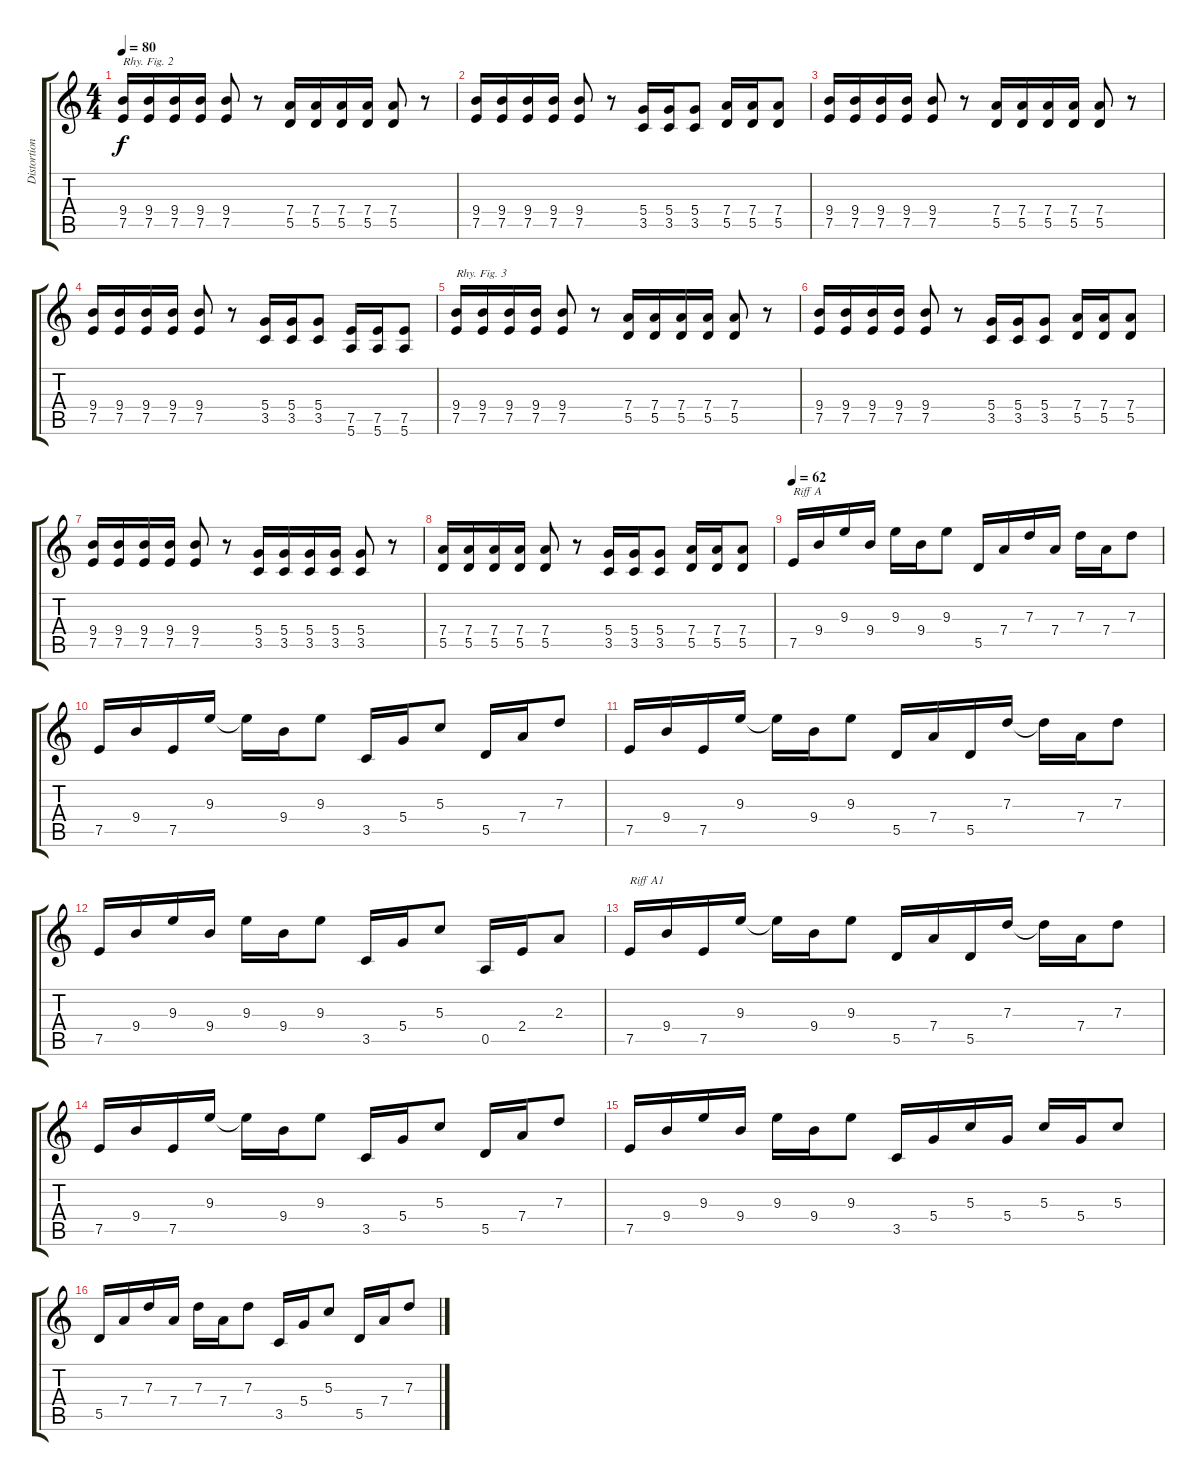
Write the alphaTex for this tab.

\track ("Distortion Guitar 3" "Distortion") {instrument distortionguitar}
\staff {score tabs}
\tuning (E4 B3 G3 D3 A2 E2) {hide}
\ts (4 4)
\tempo 80
\clef g2
\ks c
(9.4 7.5).16{txt "Rhy. Fig. 2" dy f} (9.4 7.5).16 (9.4 7.5).16 (9.4 7.5).16 (9.4 7.5).8 r.8 (7.4 5.5).16 (7.4 5.5).16 (7.4 5.5).16 (7.4 5.5).16 (7.4 5.5).8 r.8 |
(9.4 7.5).16 (9.4 7.5).16 (9.4 7.5).16 (9.4 7.5).16 (9.4 7.5).8 r.8 (5.4 3.5).16 (5.4 3.5).16 (5.4 3.5).8 (7.4 5.5).16 (7.4 5.5).16 (7.4 5.5).8 |
(9.4 7.5).16 (9.4 7.5).16 (9.4 7.5).16 (9.4 7.5).16 (9.4 7.5).8 r.8 (7.4 5.5).16 (7.4 5.5).16 (7.4 5.5).16 (7.4 5.5).16 (7.4 5.5).8 r.8 |
(9.4 7.5).16 (9.4 7.5).16 (9.4 7.5).16 (9.4 7.5).16 (9.4 7.5).8 r.8 (5.4 3.5).16 (5.4 3.5).16 (5.4 3.5).8 (7.5 5.6).16 (7.5 5.6).16 (7.5 5.6).8 |
(9.4 7.5).16{txt "Rhy. Fig. 3"} (9.4 7.5).16 (9.4 7.5).16 (9.4 7.5).16 (9.4 7.5).8 r.8 (7.4 5.5).16 (7.4 5.5).16 (7.4 5.5).16 (7.4 5.5).16 (7.4 5.5).8 r.8 |
(9.4 7.5).16 (9.4 7.5).16 (9.4 7.5).16 (9.4 7.5).16 (9.4 7.5).8 r.8 (5.4 3.5).16 (5.4 3.5).16 (5.4 3.5).8 (7.4 5.5).16 (7.4 5.5).16 (7.4 5.5).8 |
(9.4 7.5).16 (9.4 7.5).16 (9.4 7.5).16 (9.4 7.5).16 (9.4 7.5).8 r.8 (5.4 3.5).16 (5.4 3.5).16 (5.4 3.5).16 (5.4 3.5).16 (5.4 3.5).8 r.8 |
(7.4 5.5).16 (7.4 5.5).16 (7.4 5.5).16 (7.4 5.5).16 (7.4 5.5).8 r.8 (5.4 3.5).16 (5.4 3.5).16 (5.4 3.5).8 (7.4 5.5).16 (7.4 5.5).16 (7.4 5.5).8 |
\tempo 62
7.5.16{txt "Riff A"} 9.4.16 9.3.16 9.4.16 9.3.16 9.4.16 9.3.8 5.5.16 7.4.16 7.3.16 7.4.16 7.3.16 7.4.16 7.3.8 |
7.5.16 9.4.16 7.5.16 9.3.16 9.3{t}.16 9.4.16 9.3.8 3.5.16 5.4.16 5.3.8 5.5.16 7.4.16 7.3.8 |
7.5.16 9.4.16 7.5.16 9.3.16 9.3{t}.16 9.4.16 9.3.8 5.5.16 7.4.16 5.5.16 7.3.16 7.3{t}.16 7.4.16 7.3.8 |
7.5.16 9.4.16 9.3.16 9.4.16 9.3.16 9.4.16 9.3.8 3.5.16 5.4.16 5.3.8 0.5.16 2.4.16 2.3.8 |
7.5.16{txt "Riff A1"} 9.4.16 7.5.16 9.3.16 9.3{t}.16 9.4.16 9.3.8 5.5.16 7.4.16 5.5.16 7.3.16 7.3{t}.16 7.4.16 7.3.8 |
7.5.16 9.4.16 7.5.16 9.3.16 9.3{t}.16 9.4.16 9.3.8 3.5.16 5.4.16 5.3.8 5.5.16 7.4.16 7.3.8 |
7.5.16 9.4.16 9.3.16 9.4.16 9.3.16 9.4.16 9.3.8 3.5.16 5.4.16 5.3.16 5.4.16 5.3.16 5.4.16 5.3.8 |
5.5.16 7.4.16 7.3.16 7.4.16 7.3.16 7.4.16 7.3.8 3.5.16 5.4.16 5.3.8 5.5.16 7.4.16 7.3.8
